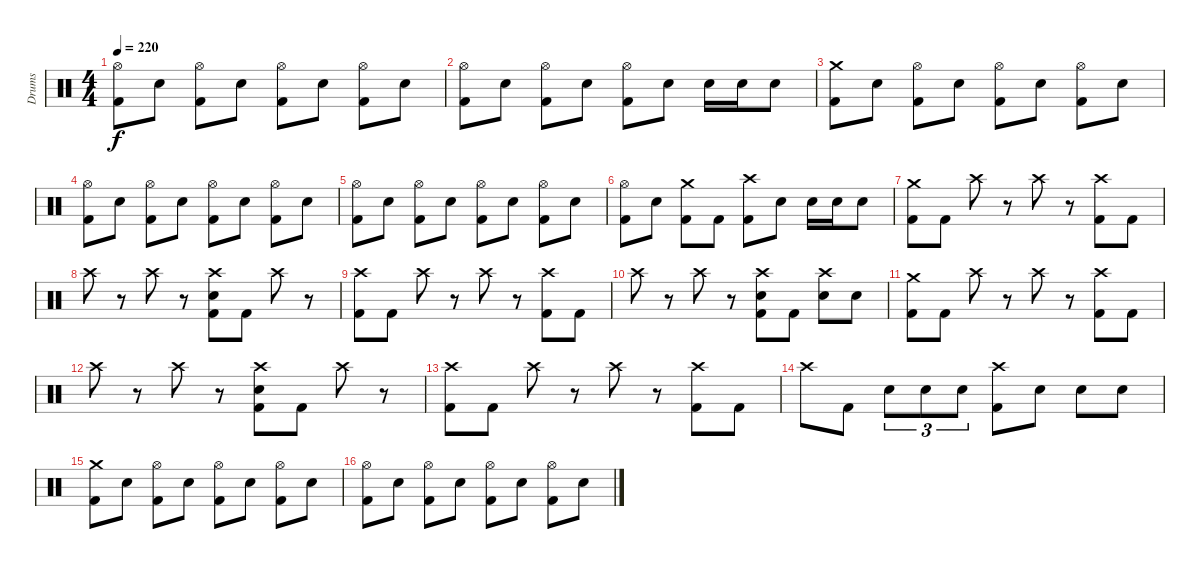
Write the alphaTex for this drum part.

\track ("Drums" "Drums") {instrument percussion}
\staff {score}
\articulation defaults
\ts (4 4)
\tempo 220
\clef neutral
\ks c
("Hi-Hat (open)" "Kick (hit) 2").8{dy f} "Snare (hit) 2".8 ("Hi-Hat (open)" "Kick (hit) 2").8 "Snare (hit) 2".8 ("Hi-Hat (open)" "Kick (hit) 2").8 "Snare (hit) 2".8 ("Hi-Hat (open)" "Kick (hit) 2").8 "Snare (hit) 2".8 |
("Hi-Hat (open)" "Kick (hit) 2").8 "Snare (hit) 2".8 ("Hi-Hat (open)" "Kick (hit) 2").8 "Snare (hit) 2".8 ("Hi-Hat (open)" "Kick (hit) 2").8 "Snare (hit) 2".8 "Snare (hit) 2".16 "Snare (hit) 2".16 "Snare (hit) 2".8 |
("Crash medium (hit)" "Kick (hit) 2").8 "Snare (hit) 2".8 ("Hi-Hat (open)" "Kick (hit) 2").8 "Snare (hit) 2".8 ("Hi-Hat (open)" "Kick (hit) 2").8 "Snare (hit) 2".8 ("Hi-Hat (open)" "Kick (hit) 2").8 "Snare (hit) 2".8 |
("Hi-Hat (open)" "Kick (hit) 2").8 "Snare (hit) 2".8 ("Hi-Hat (open)" "Kick (hit) 2").8 "Snare (hit) 2".8 ("Hi-Hat (open)" "Kick (hit) 2").8 "Snare (hit) 2".8 ("Hi-Hat (open)" "Kick (hit) 2").8 "Snare (hit) 2".8 |
("Hi-Hat (open)" "Kick (hit) 2").8 "Snare (hit) 2".8 ("Hi-Hat (open)" "Kick (hit) 2").8 "Snare (hit) 2".8 ("Hi-Hat (open)" "Kick (hit) 2").8 "Snare (hit) 2".8 ("Hi-Hat (open)" "Kick (hit) 2").8 "Snare (hit) 2".8 |
("Hi-Hat (open)" "Kick (hit) 2").8 "Snare (hit) 2".8 ("Crash medium (hit)" "Kick (hit) 2").8 "Kick (hit) 2".8 ("Crash high (hit)" "Kick (hit) 2").8 "Snare (hit) 2".8 "Snare (hit) 2".16 "Snare (hit) 2".16 "Snare (hit) 2".8 |
("Crash medium (hit)" "Kick (hit) 2").8 "Kick (hit) 2".8 "Crash high (hit)".8 r.8 "Crash high (hit)".8 r.8 ("Crash high (hit)" "Kick (hit) 2").8 "Kick (hit) 2".8 |
"Crash high (hit)".8 r.8 "Crash high (hit)".8 r.8 ("Crash high (hit)" "Snare (hit) 2" "Kick (hit) 2").8 "Kick (hit) 2".8 "Crash high (hit)".8 r.8 |
("Crash high (hit)" "Kick (hit) 2").8 "Kick (hit) 2".8 "Crash high (hit)".8 r.8 "Crash high (hit)".8 r.8 ("Crash high (hit)" "Kick (hit) 2").8 "Kick (hit) 2".8 |
"Crash high (hit)".8 r.8 "Crash high (hit)".8 r.8 ("Crash high (hit)" "Snare (hit) 2" "Kick (hit) 2").8 "Kick (hit) 2".8 ("Crash high (hit)" "Snare (hit) 2").8 "Snare (hit) 2".8 |
("Crash medium (hit)" "Kick (hit) 2").8 "Kick (hit) 2".8 "Crash high (hit)".8 r.8 "Crash high (hit)".8 r.8 ("Crash high (hit)" "Kick (hit) 2").8 "Kick (hit) 2".8 |
"Crash high (hit)".8 r.8 "Crash high (hit)".8 r.8 ("Crash high (hit)" "Snare (hit) 2" "Kick (hit) 2").8 "Kick (hit) 2".8 "Crash high (hit)".8 r.8 |
("Crash high (hit)" "Kick (hit) 2").8 "Kick (hit) 2".8 "Crash high (hit)".8 r.8 "Crash high (hit)".8 r.8 ("Crash high (hit)" "Kick (hit) 2").8 "Kick (hit) 2".8 |
"Crash high (hit)".8 "Kick (hit) 2".8 "Snare (hit) 2".8{tu (3 2)} "Snare (hit) 2".8{tu (3 2)} "Snare (hit) 2".8{tu (3 2)} ("Crash high (hit)" "Kick (hit) 2").8 "Snare (hit) 2".8 "Snare (hit) 2".8 "Snare (hit) 2".8 |
("Crash medium (hit)" "Kick (hit) 2").8 "Snare (hit) 2".8 ("Hi-Hat (open)" "Kick (hit) 2").8 "Snare (hit) 2".8 ("Hi-Hat (open)" "Kick (hit) 2").8 "Snare (hit) 2".8 ("Hi-Hat (open)" "Kick (hit) 2").8 "Snare (hit) 2".8 |
("Hi-Hat (open)" "Kick (hit) 2").8 "Snare (hit) 2".8 ("Hi-Hat (open)" "Kick (hit) 2").8 "Snare (hit) 2".8 ("Hi-Hat (open)" "Kick (hit) 2").8 "Snare (hit) 2".8 ("Hi-Hat (open)" "Kick (hit) 2").8 "Snare (hit) 2".8
